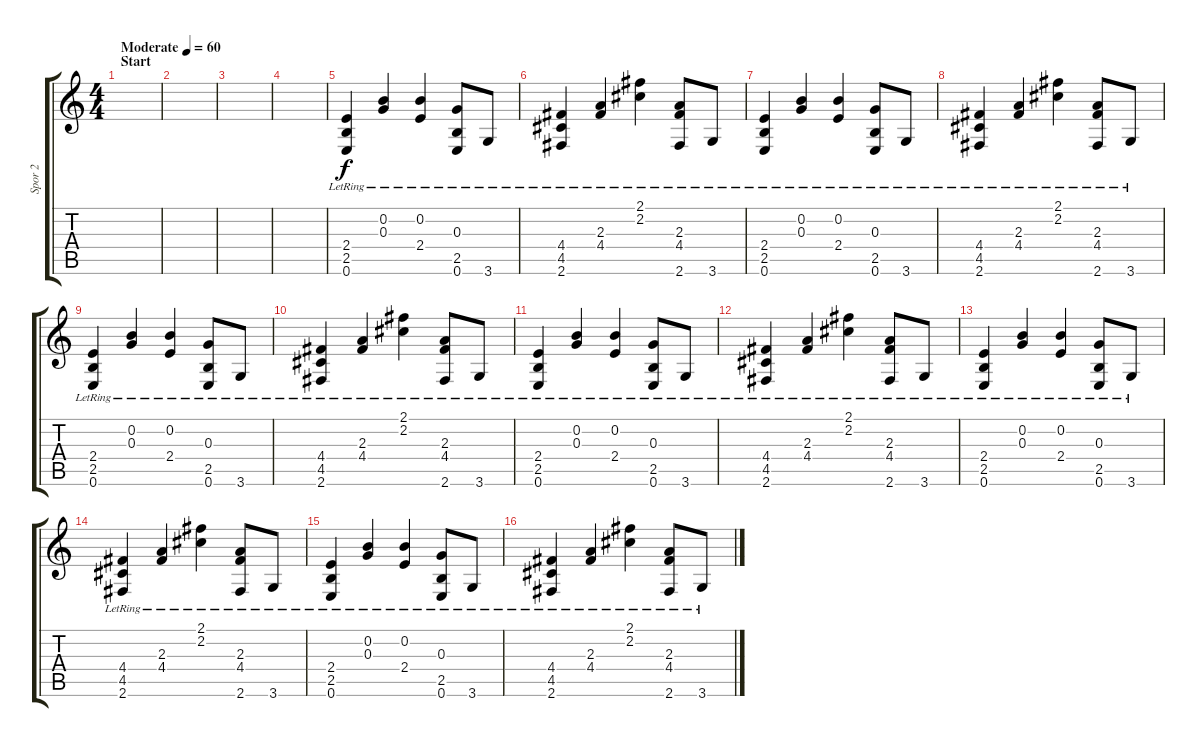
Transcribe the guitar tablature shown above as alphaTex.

\track ("Spor 2" "Spor 2") {instrument acousticguitarsteel}
\staff {score tabs}
\tuning (E4 B3 G3 D3 A2 E2) {hide}
\ts (4 4)
\section ("" "Start")
\tempo (60 "Moderate")
\clef g2
\ks c
|
|
|
|
(2.4{lr} 2.5{lr} 0.6{lr}).4 (0.2{lr} 0.3{lr}).4 (0.2{lr} 2.4{lr}).4 (0.3{lr} 2.5{lr} 0.6{lr}).8 3.6{lr}.8 |
(4.4{lr} 4.5{lr} 2.6{lr}).4 (2.3{lr} 4.4{lr}).4 (2.1{lr} 2.2{lr}).4 (2.3{lr} 4.4{lr} 2.6{lr}).8 3.6{lr}.8 |
(2.4{lr} 2.5{lr} 0.6{lr}).4 (0.2{lr} 0.3{lr}).4 (0.2{lr} 2.4{lr}).4 (0.3{lr} 2.5{lr} 0.6{lr}).8 3.6{lr}.8 |
(4.4{lr} 4.5{lr} 2.6{lr}).4 (2.3{lr} 4.4{lr}).4 (2.1{lr} 2.2{lr}).4 (2.3{lr} 4.4{lr} 2.6{lr}).8 3.6{lr}.8 |
(2.4{lr} 2.5{lr} 0.6{lr}).4 (0.2{lr} 0.3{lr}).4 (0.2{lr} 2.4{lr}).4 (0.3{lr} 2.5{lr} 0.6{lr}).8 3.6{lr}.8 |
(4.4{lr} 4.5{lr} 2.6{lr}).4 (2.3{lr} 4.4{lr}).4 (2.1{lr} 2.2{lr}).4 (2.3{lr} 4.4{lr} 2.6{lr}).8 3.6{lr}.8 |
(2.4{lr} 2.5{lr} 0.6{lr}).4 (0.2{lr} 0.3{lr}).4 (0.2{lr} 2.4{lr}).4 (0.3{lr} 2.5{lr} 0.6{lr}).8 3.6{lr}.8 |
(4.4{lr} 4.5{lr} 2.6{lr}).4 (2.3{lr} 4.4{lr}).4 (2.1{lr} 2.2{lr}).4 (2.3{lr} 4.4{lr} 2.6{lr}).8 3.6{lr}.8 |
(2.4{lr} 2.5{lr} 0.6{lr}).4 (0.2{lr} 0.3{lr}).4 (0.2{lr} 2.4{lr}).4 (0.3{lr} 2.5{lr} 0.6{lr}).8 3.6{lr}.8 |
(4.4{lr} 4.5{lr} 2.6{lr}).4 (2.3{lr} 4.4{lr}).4 (2.1{lr} 2.2{lr}).4 (2.3{lr} 4.4{lr} 2.6{lr}).8 3.6{lr}.8 |
(2.4{lr} 2.5{lr} 0.6{lr}).4 (0.2{lr} 0.3{lr}).4 (0.2{lr} 2.4{lr}).4 (0.3{lr} 2.5{lr} 0.6{lr}).8 3.6{lr}.8 |
(4.4{lr} 4.5{lr} 2.6{lr}).4 (2.3{lr} 4.4{lr}).4 (2.1{lr} 2.2{lr}).4 (2.3{lr} 4.4{lr} 2.6{lr}).8 3.6{lr}.8
